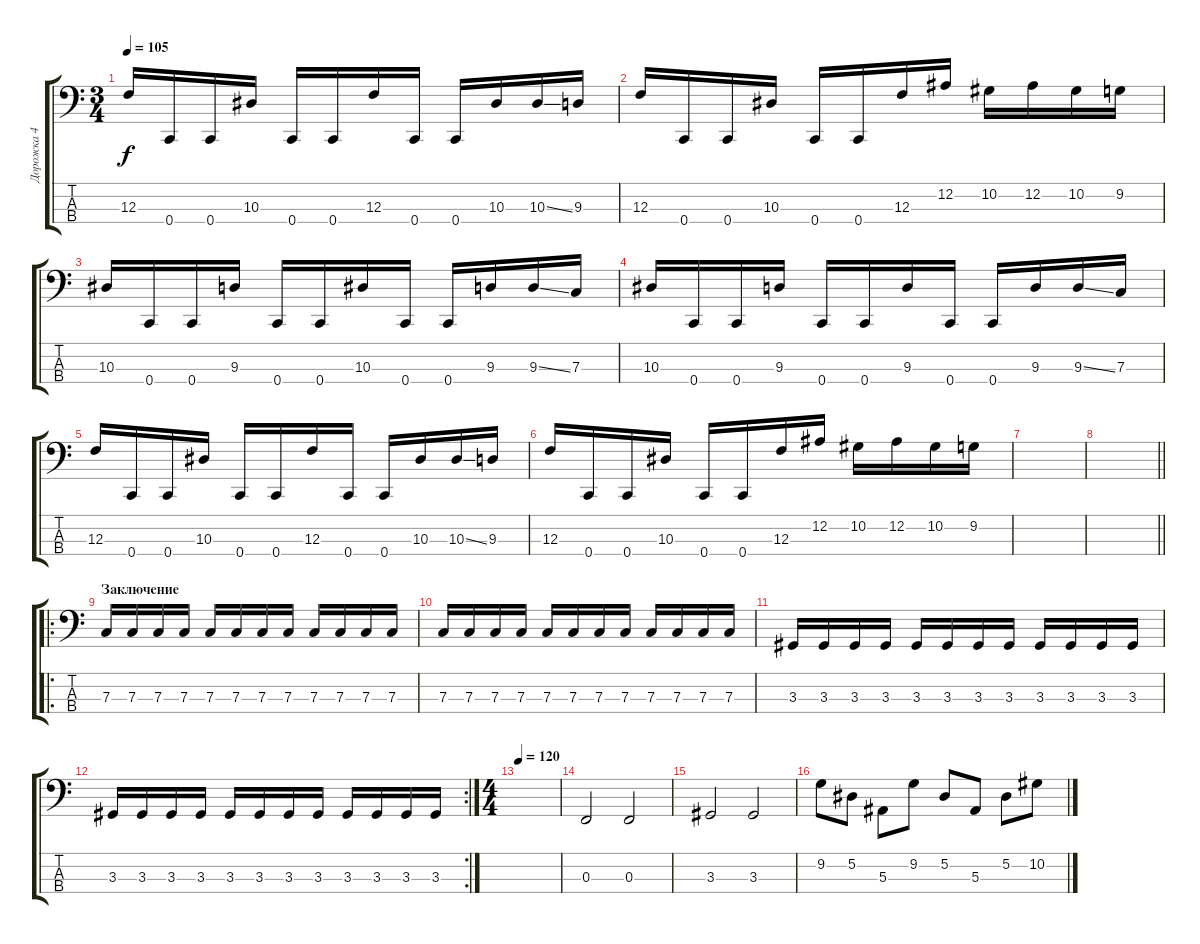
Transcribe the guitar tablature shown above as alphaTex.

\track ("Дорожка 4" "Дорожка 4") {instrument slapbass1}
\staff {score tabs}
\tuning (Eb2 Bb1 F1 C1) {hide}
\ts (3 4)
\tempo 105
\clef f4
\ks c
12.3.16{dy f} 0.4.16 0.4.16 10.3.16 0.4.16 0.4.16 12.3.16 0.4.16 0.4.16 10.3.16 10.3{ss}.16 9.3.16 |
12.3.16 0.4.16 0.4.16 10.3.16 0.4.16 0.4.16 12.3.16 12.2.16 10.2.16 12.2.16 10.2.16 9.2.16 |
10.3.16 0.4.16 0.4.16 9.3.16 0.4.16 0.4.16 10.3.16 0.4.16 0.4.16 9.3.16 9.3{ss}.16 7.3.16 |
10.3.16 0.4.16 0.4.16 9.3.16 0.4.16 0.4.16 9.3.16 0.4.16 0.4.16 9.3.16 9.3{ss}.16 7.3.16 |
12.3.16 0.4.16 0.4.16 10.3.16 0.4.16 0.4.16 12.3.16 0.4.16 0.4.16 10.3.16 10.3{ss}.16 9.3.16 |
12.3.16 0.4.16 0.4.16 10.3.16 0.4.16 0.4.16 12.3.16 12.2.16 10.2.16 12.2.16 10.2.16 9.2.16 |
|
\barLineRight lightlight
|
\ro
\section ("" "Заключение")
7.3.16 7.3.16 7.3.16 7.3.16 7.3.16 7.3.16 7.3.16 7.3.16 7.3.16 7.3.16 7.3.16 7.3.16 |
7.3.16 7.3.16 7.3.16 7.3.16 7.3.16 7.3.16 7.3.16 7.3.16 7.3.16 7.3.16 7.3.16 7.3.16 |
3.3.16 3.3.16 3.3.16 3.3.16 3.3.16 3.3.16 3.3.16 3.3.16 3.3.16 3.3.16 3.3.16 3.3.16 |
\rc 2
3.3.16 3.3.16 3.3.16 3.3.16 3.3.16 3.3.16 3.3.16 3.3.16 3.3.16 3.3.16 3.3.16 3.3.16 |
\ts (4 4)
\tempo 120
|
0.3.2 0.3.2 |
3.3.2 3.3.2 |
9.2.8 5.2.8 5.3.8 9.2.8 5.2.8 5.3.8 5.2.8 10.2.8
